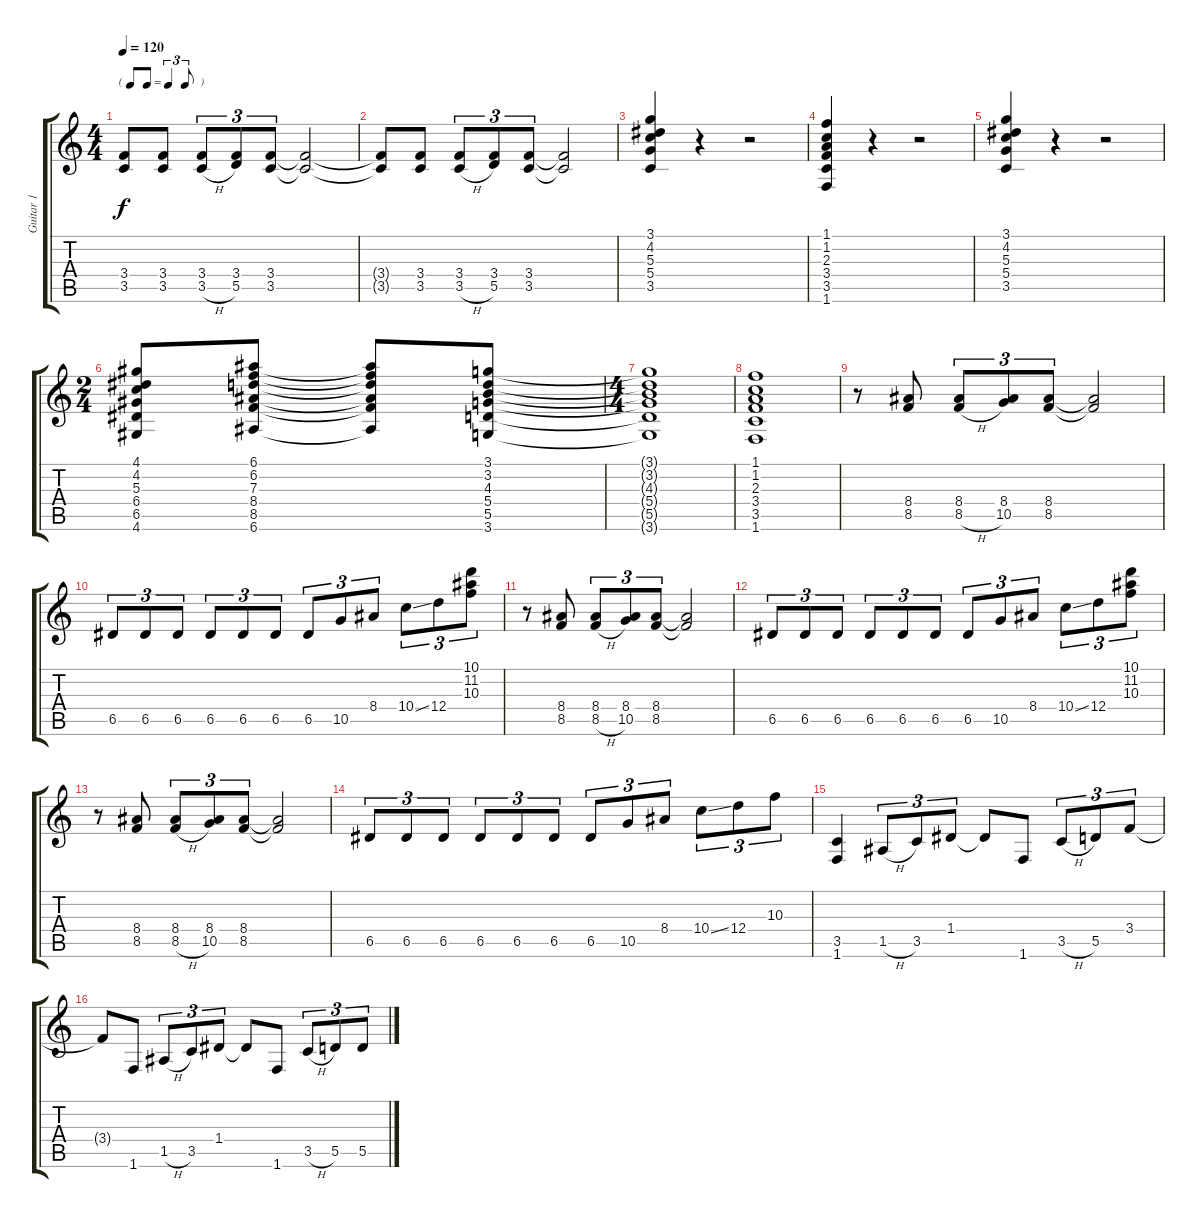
\track ("Guitar 1" "Guitar 1") {instrument overdrivenguitar}
\staff {score tabs}
\tuning (E4 B3 G3 D3 A2 E2) {hide}
\ts (4 4)
\tf triplet8th
\tempo 120
\clef g2
\ks c
(3.4 3.5).8{dy f} (3.4 3.5).8 (3.4 3.5{h}).8{tu (3 2)} (3.4 5.5).8{tu (3 2)} (3.4 3.5).8{tu (3 2)} (3.4{t} 3.5{t}).2 |
(3.4{t} 3.5{t}).8 (3.4 3.5).8 (3.4 3.5{h}).8{tu (3 2)} (3.4 5.5).8{tu (3 2)} (3.4 3.5).8{tu (3 2)} (3.4{t} 3.5{t}).2 |
(3.1 4.2 5.3 5.4 3.5).4 r.4 r.2 |
(1.1 1.2 2.3 3.4 3.5 1.6).4 r.4 r.2 |
(3.1 4.2 5.3 5.4 3.5).4 r.4 r.2 |
\ts (2 4)
(4.1 4.2 5.3 6.4 6.5 4.6).8 (6.1 6.2 7.3 8.4 8.5 6.6).8 (6.1{t} 6.2{t} 7.3{t} 8.4{t} 8.5{t} 6.6{t}).8 (3.1 3.2 4.3 5.4 5.5 3.6).8 |
\ts (4 4)
(3.1{t} 3.2{t} 4.3{t} 5.4{t} 5.5{t} 3.6{t}).1 |
(1.1 1.2 2.3 3.4 3.5 1.6).1 |
r.8 (8.4 8.5).8 (8.4 8.5{h}).8{tu (3 2)} (8.4 10.5).8{tu (3 2)} (8.4 8.5).8{tu (3 2)} (8.4{t} 8.5{t}).2 |
6.5.8{tu (3 2)} 6.5.8{tu (3 2)} 6.5.8{tu (3 2)} 6.5.8{tu (3 2)} 6.5.8{tu (3 2)} 6.5.8{tu (3 2)} 6.5.8{tu (3 2)} 10.5.8{tu (3 2)} 8.4.8{tu (3 2)} 10.4{ss}.8{tu (3 2)} 12.4.8{tu (3 2)} (10.1 11.2 10.3).8{tu (3 2)} |
r.8 (8.4 8.5).8 (8.4 8.5{h}).8{tu (3 2)} (8.4 10.5).8{tu (3 2)} (8.4 8.5).8{tu (3 2)} (8.4{t} 8.5{t}).2 |
6.5.8{tu (3 2)} 6.5.8{tu (3 2)} 6.5.8{tu (3 2)} 6.5.8{tu (3 2)} 6.5.8{tu (3 2)} 6.5.8{tu (3 2)} 6.5.8{tu (3 2)} 10.5.8{tu (3 2)} 8.4.8{tu (3 2)} 10.4{ss}.8{tu (3 2)} 12.4.8{tu (3 2)} (10.1 11.2 10.3).8{tu (3 2)} |
r.8 (8.4 8.5).8 (8.4 8.5{h}).8{tu (3 2)} (8.4 10.5).8{tu (3 2)} (8.4 8.5).8{tu (3 2)} (8.4{t} 8.5{t}).2 |
6.5.8{tu (3 2)} 6.5.8{tu (3 2)} 6.5.8{tu (3 2)} 6.5.8{tu (3 2)} 6.5.8{tu (3 2)} 6.5.8{tu (3 2)} 6.5.8{tu (3 2)} 10.5.8{tu (3 2)} 8.4.8{tu (3 2)} 10.4{ss}.8{tu (3 2)} 12.4.8{tu (3 2)} 10.3.8{tu (3 2)} |
(3.5 1.6).4 1.5{h}.8{tu (3 2)} 3.5.8{tu (3 2)} 1.4.8{tu (3 2)} 1.4{t}.8 1.6.8 3.5{h}.8{tu (3 2)} 5.5.8{tu (3 2)} 3.4.8{tu (3 2)} |
3.4{t}.8 1.6.8 1.5{h}.8{tu (3 2)} 3.5.8{tu (3 2)} 1.4.8{tu (3 2)} 1.4{t}.8 1.6.8 3.5{h}.8{tu (3 2)} 5.5.8{tu (3 2)} 5.5.8{tu (3 2)}
